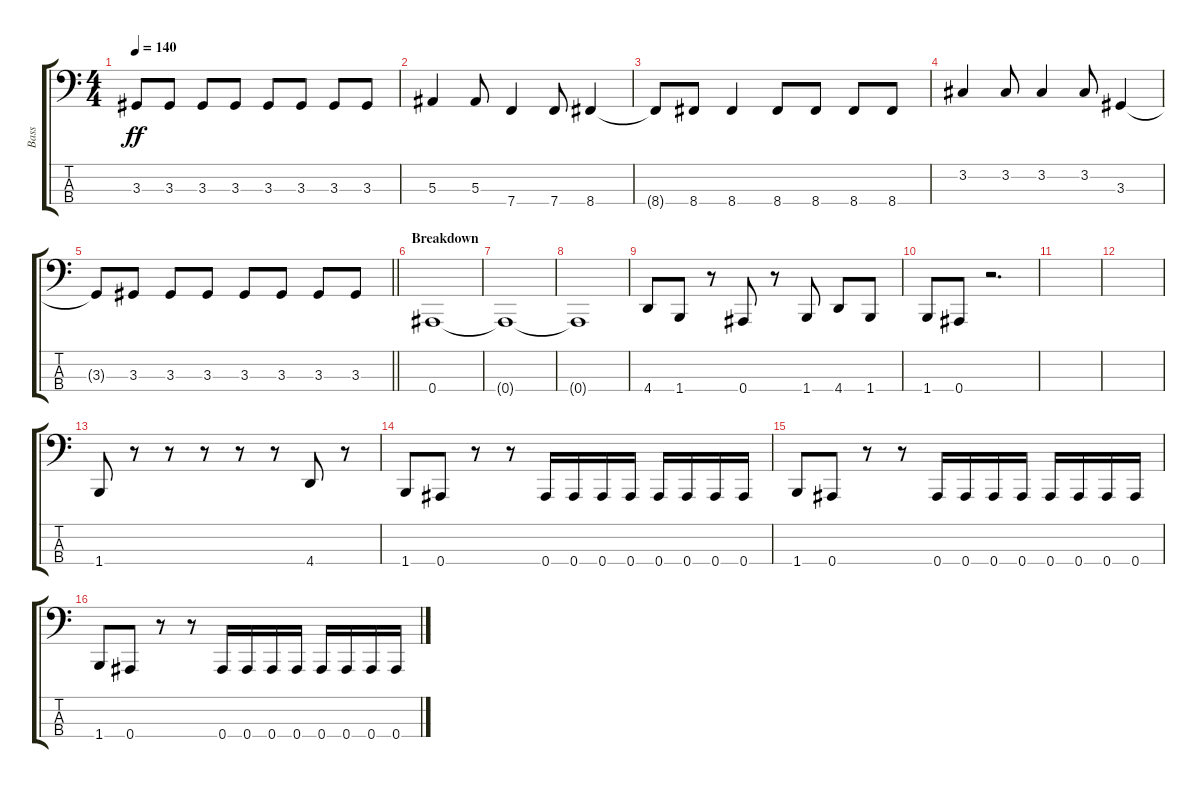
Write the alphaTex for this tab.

\track ("Bass" "Bass") {instrument electricbassfinger}
\staff {score tabs}
\tuning (Eb2 Bb1 F1 Bb0) {hide}
\ts (4 4)
\tempo 140
\clef f4
\ks c
3.3{t}.8{dy ff} 3.3.8 3.3.8 3.3.8 3.3.8 3.3.8 3.3.8 3.3.8 |
5.3.4 5.3.8 7.4.4 7.4.8 8.4.4 |
8.4{t}.8 8.4.8 8.4.4 8.4.8 8.4.8 8.4.8 8.4.8 |
3.2.4 3.2.8 3.2.4 3.2.8 3.3.4 |
\barLineRight lightlight
3.3{t}.8 3.3.8 3.3.8 3.3.8 3.3.8 3.3.8 3.3.8 3.3.8 |
\section ("" "Breakdown")
0.4.1 |
0.4{t}.1 |
0.4{t}.1 |
4.4.8 1.4.8 r.8 0.4.8 r.8 1.4.8 4.4.8 1.4.8 |
1.4.8 0.4.8 r.2{d} |
|
|
1.4.8 r.8 r.8 r.8 r.8 r.8 4.4.8 r.8 |
1.4.8 0.4.8 r.8 r.8 0.4.16 0.4.16 0.4.16 0.4.16 0.4.16 0.4.16 0.4.16 0.4.16 |
1.4.8 0.4.8 r.8 r.8 0.4.16 0.4.16 0.4.16 0.4.16 0.4.16 0.4.16 0.4.16 0.4.16 |
1.4.8 0.4.8 r.8 r.8 0.4.16 0.4.16 0.4.16 0.4.16 0.4.16 0.4.16 0.4.16 0.4.16
